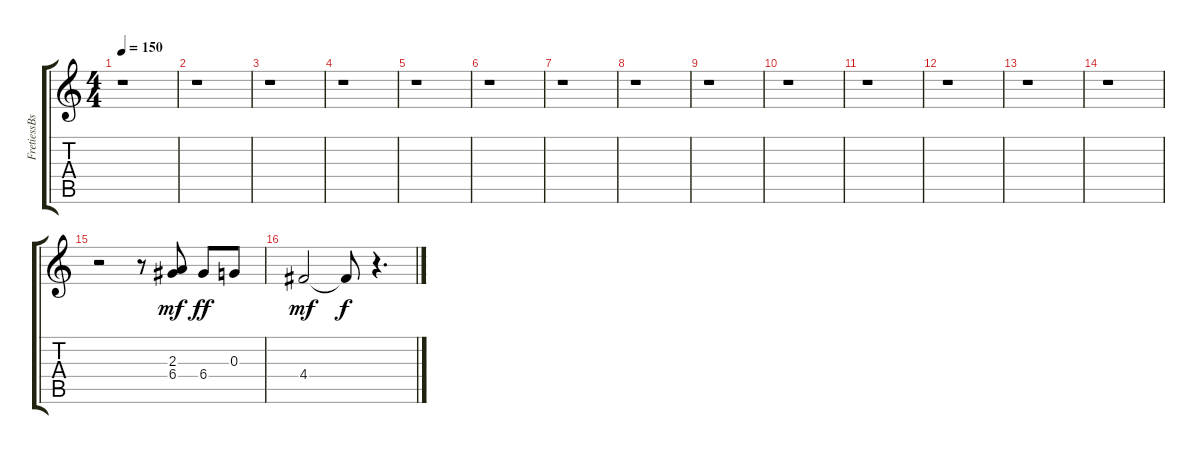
\track ("FretiessBs" "FretiessBs") {instrument fretlessbass}
\staff {score tabs}
\tuning (E4 B3 G3 D3 A2 E2) {hide}
\ts (4 4)
\tempo 150
\clef g2
\ks c
r.1{dy mf} |
r.1 |
r.1 |
r.1 |
r.1 |
r.1 |
r.1 |
r.1 |
r.1 |
r.1 |
r.1 |
r.1 |
r.1 |
r.1 |
r.2 r.8 (2.3 6.4).8 6.4.8{dy ff} 0.3.8 |
4.4.2{dy mf} 4.4{t}.8{dy f} r.4{d}
